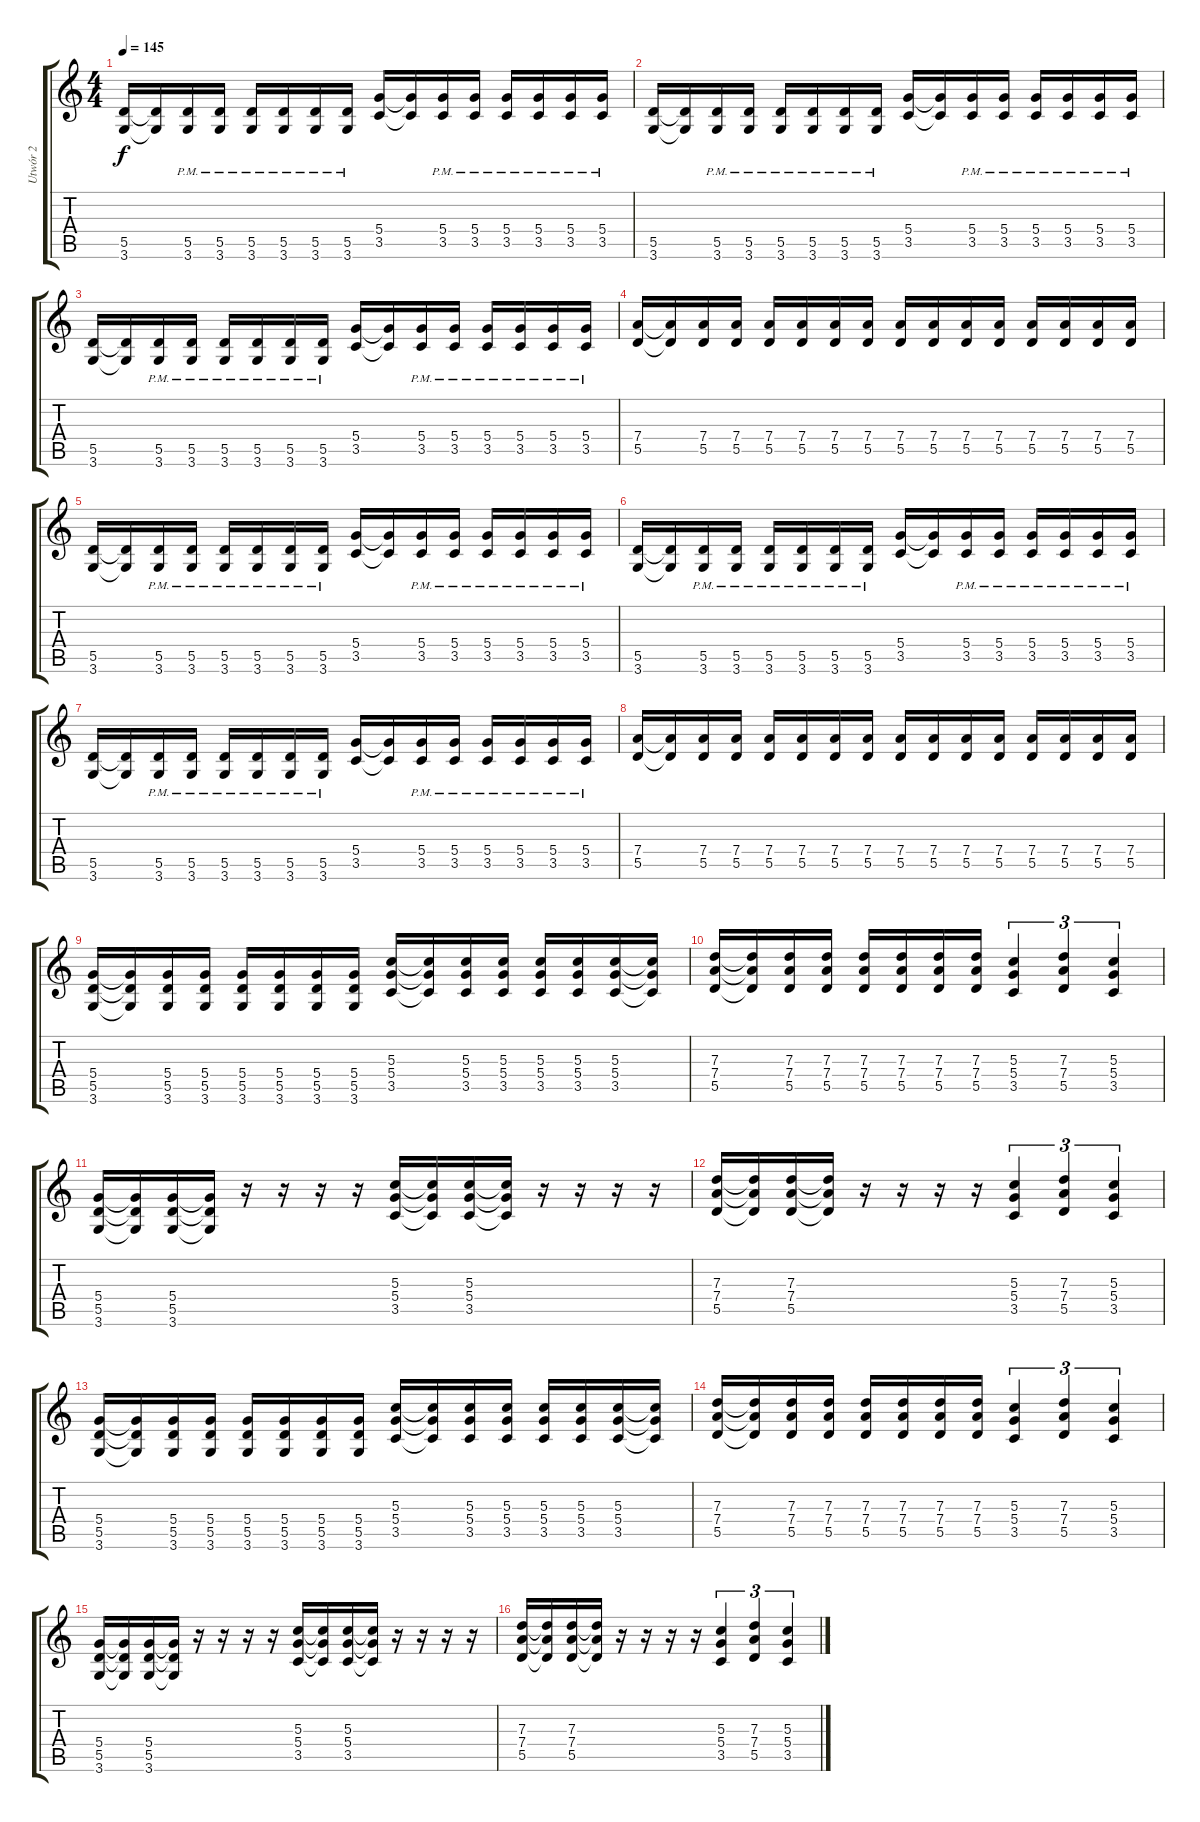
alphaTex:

\track ("Utwór 2" "Utwór 2") {instrument overdrivenguitar}
\staff {score tabs}
\tuning (E4 B3 G3 D3 A2 E2) {hide}
\ts (4 4)
\tempo 145
\clef g2
\ks c
(5.5 3.6).16{dy f} (5.5{t} 3.6{t}).16 (5.5{pm} 3.6{pm}).16 (5.5{pm} 3.6{pm}).16 (5.5{pm} 3.6{pm}).16 (5.5{pm} 3.6{pm}).16 (5.5{pm} 3.6{pm}).16 (5.5{pm} 3.6{pm}).16 (5.4 3.5).16 (5.4{t} 3.5{t}).16 (5.4{pm} 3.5{pm}).16 (5.4{pm} 3.5{pm}).16 (5.4{pm} 3.5{pm}).16 (5.4{pm} 3.5{pm}).16 (5.4{pm} 3.5{pm}).16 (5.4{pm} 3.5{pm}).16 |
(5.5 3.6).16 (5.5{t} 3.6{t}).16 (5.5{pm} 3.6{pm}).16 (5.5{pm} 3.6{pm}).16 (5.5{pm} 3.6{pm}).16 (5.5{pm} 3.6{pm}).16 (5.5{pm} 3.6{pm}).16 (5.5{pm} 3.6{pm}).16 (5.4 3.5).16 (5.4{t} 3.5{t}).16 (5.4{pm} 3.5{pm}).16 (5.4{pm} 3.5{pm}).16 (5.4{pm} 3.5{pm}).16 (5.4{pm} 3.5{pm}).16 (5.4{pm} 3.5{pm}).16 (5.4{pm} 3.5{pm}).16 |
(5.5 3.6).16 (5.5{t} 3.6{t}).16 (5.5{pm} 3.6{pm}).16 (5.5{pm} 3.6{pm}).16 (5.5{pm} 3.6{pm}).16 (5.5{pm} 3.6{pm}).16 (5.5{pm} 3.6{pm}).16 (5.5{pm} 3.6{pm}).16 (5.4 3.5).16 (5.4{t} 3.5{t}).16 (5.4{pm} 3.5{pm}).16 (5.4{pm} 3.5{pm}).16 (5.4{pm} 3.5{pm}).16 (5.4{pm} 3.5{pm}).16 (5.4{pm} 3.5{pm}).16 (5.4{pm} 3.5{pm}).16 |
(7.4 5.5).16 (7.4{t} 5.5{t}).16 (7.4 5.5).16 (7.4 5.5).16 (7.4 5.5).16 (7.4 5.5).16 (7.4 5.5).16 (7.4 5.5).16 (7.4 5.5).16 (7.4 5.5).16 (7.4 5.5).16 (7.4 5.5).16 (7.4 5.5).16 (7.4 5.5).16 (7.4 5.5).16 (7.4 5.5).16 |
(5.5 3.6).16 (5.5{t} 3.6{t}).16 (5.5{pm} 3.6{pm}).16 (5.5{pm} 3.6{pm}).16 (5.5{pm} 3.6{pm}).16 (5.5{pm} 3.6{pm}).16 (5.5{pm} 3.6{pm}).16 (5.5{pm} 3.6{pm}).16 (5.4 3.5).16 (5.4{t} 3.5{t}).16 (5.4{pm} 3.5{pm}).16 (5.4{pm} 3.5{pm}).16 (5.4{pm} 3.5{pm}).16 (5.4{pm} 3.5{pm}).16 (5.4{pm} 3.5{pm}).16 (5.4{pm} 3.5{pm}).16 |
(5.5 3.6).16 (5.5{t} 3.6{t}).16 (5.5{pm} 3.6{pm}).16 (5.5{pm} 3.6{pm}).16 (5.5{pm} 3.6{pm}).16 (5.5{pm} 3.6{pm}).16 (5.5{pm} 3.6{pm}).16 (5.5{pm} 3.6{pm}).16 (5.4 3.5).16 (5.4{t} 3.5{t}).16 (5.4{pm} 3.5{pm}).16 (5.4{pm} 3.5{pm}).16 (5.4{pm} 3.5{pm}).16 (5.4{pm} 3.5{pm}).16 (5.4{pm} 3.5{pm}).16 (5.4{pm} 3.5{pm}).16 |
(5.5 3.6).16 (5.5{t} 3.6{t}).16 (5.5{pm} 3.6{pm}).16 (5.5{pm} 3.6{pm}).16 (5.5{pm} 3.6{pm}).16 (5.5{pm} 3.6{pm}).16 (5.5{pm} 3.6{pm}).16 (5.5{pm} 3.6{pm}).16 (5.4 3.5).16 (5.4{t} 3.5{t}).16 (5.4{pm} 3.5{pm}).16 (5.4{pm} 3.5{pm}).16 (5.4{pm} 3.5{pm}).16 (5.4{pm} 3.5{pm}).16 (5.4{pm} 3.5{pm}).16 (5.4{pm} 3.5{pm}).16 |
(7.4 5.5).16 (7.4{t} 5.5{t}).16 (7.4 5.5).16 (7.4 5.5).16 (7.4 5.5).16 (7.4 5.5).16 (7.4 5.5).16 (7.4 5.5).16 (7.4 5.5).16 (7.4 5.5).16 (7.4 5.5).16 (7.4 5.5).16 (7.4 5.5).16 (7.4 5.5).16 (7.4 5.5).16 (7.4 5.5).16 |
(5.4 5.5 3.6).16 (5.4{t} 5.5{t} 3.6{t}).16 (5.4 5.5 3.6).16 (5.4 5.5 3.6).16 (5.4 5.5 3.6).16 (5.4 5.5 3.6).16 (5.4 5.5 3.6).16 (5.4 5.5 3.6).16 (5.3 5.4 3.5).16 (5.3{t} 5.4{t} 3.5{t}).16 (5.3 5.4 3.5).16 (5.3 5.4 3.5).16 (5.3 5.4 3.5).16 (5.3 5.4 3.5).16 (5.3 5.4 3.5).16 (5.3{t} 5.4{t} 3.5{t}).16 |
(7.3 7.4 5.5).16 (7.3{t} 7.4{t} 5.5{t}).16 (7.3 7.4 5.5).16 (7.3 7.4 5.5).16 (7.3 7.4 5.5).16 (7.3 7.4 5.5).16 (7.3 7.4 5.5).16 (7.3 7.4 5.5).16 (5.3 5.4 3.5).4{tu (3 2)} (7.3 7.4 5.5).4{tu (3 2)} (5.3 5.4 3.5).4{tu (3 2)} |
(5.4 5.5 3.6).16 (5.4{t} 5.5{t} 3.6{t}).16 (5.4 5.5 3.6).16 (5.4{t} 5.5{t} 3.6{t}).16 r.16 r.16 r.16 r.16 (5.3 5.4 3.5).16 (5.3{t} 5.4{t} 3.5{t}).16 (5.3 5.4 3.5).16 (5.3{t} 5.4{t} 3.5{t}).16 r.16 r.16 r.16 r.16 |
(7.3 7.4 5.5).16 (7.3{t} 7.4{t} 5.5{t}).16 (7.3 7.4 5.5).16 (7.3{t} 7.4{t} 5.5{t}).16 r.16 r.16 r.16 r.16 (5.3 5.4 3.5).4{tu (3 2)} (7.3 7.4 5.5).4{tu (3 2)} (5.3 5.4 3.5).4{tu (3 2)} |
(5.4 5.5 3.6).16 (5.4{t} 5.5{t} 3.6{t}).16 (5.4 5.5 3.6).16 (5.4 5.5 3.6).16 (5.4 5.5 3.6).16 (5.4 5.5 3.6).16 (5.4 5.5 3.6).16 (5.4 5.5 3.6).16 (5.3 5.4 3.5).16 (5.3{t} 5.4{t} 3.5{t}).16 (5.3 5.4 3.5).16 (5.3 5.4 3.5).16 (5.3 5.4 3.5).16 (5.3 5.4 3.5).16 (5.3 5.4 3.5).16 (5.3{t} 5.4{t} 3.5{t}).16 |
(7.3 7.4 5.5).16 (7.3{t} 7.4{t} 5.5{t}).16 (7.3 7.4 5.5).16 (7.3 7.4 5.5).16 (7.3 7.4 5.5).16 (7.3 7.4 5.5).16 (7.3 7.4 5.5).16 (7.3 7.4 5.5).16 (5.3 5.4 3.5).4{tu (3 2)} (7.3 7.4 5.5).4{tu (3 2)} (5.3 5.4 3.5).4{tu (3 2)} |
(5.4 5.5 3.6).16 (5.4{t} 5.5{t} 3.6{t}).16 (5.4 5.5 3.6).16 (5.4{t} 5.5{t} 3.6{t}).16 r.16 r.16 r.16 r.16 (5.3 5.4 3.5).16 (5.3{t} 5.4{t} 3.5{t}).16 (5.3 5.4 3.5).16 (5.3{t} 5.4{t} 3.5{t}).16 r.16 r.16 r.16 r.16 |
(7.3 7.4 5.5).16 (7.3{t} 7.4{t} 5.5{t}).16 (7.3 7.4 5.5).16 (7.3{t} 7.4{t} 5.5{t}).16 r.16 r.16 r.16 r.16 (5.3 5.4 3.5).4{tu (3 2)} (7.3 7.4 5.5).4{tu (3 2)} (5.3 5.4 3.5).4{tu (3 2)}
